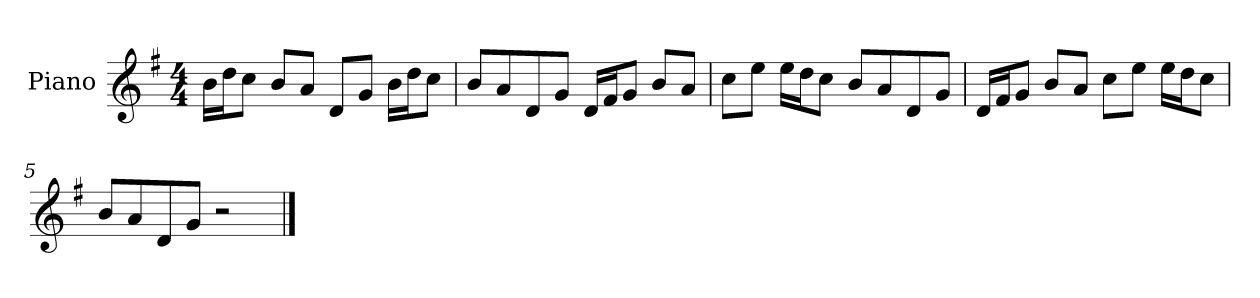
**kern
*part1
*staff1
*I"Piano
*I'P-no
*clefG2
*k[f#]
*M4/4
*MM90
=1
16b\LL
16dd\J
8cc\J
8b/L
8a/J
8d/L
8g/J
16b\LL
16dd\J
8cc\J
=2
8b/L
8a/
8d/
8g/J
16d/LL
16f#/J
8g/J
8b/L
8a/J
=3
8cc\L
8ee\J
16ee\LL
16dd\J
8cc\J
8b/L
8a/
8d/
8g/J
=4
16d/LL
16f#/J
8g/J
8b/L
8a/J
8cc\L
8ee\J
16ee\LL
16dd\J
8cc\J
!!LO:LB:g=z
=5
8b/L
8a/
8d/
8g/J
2r
==
*-
